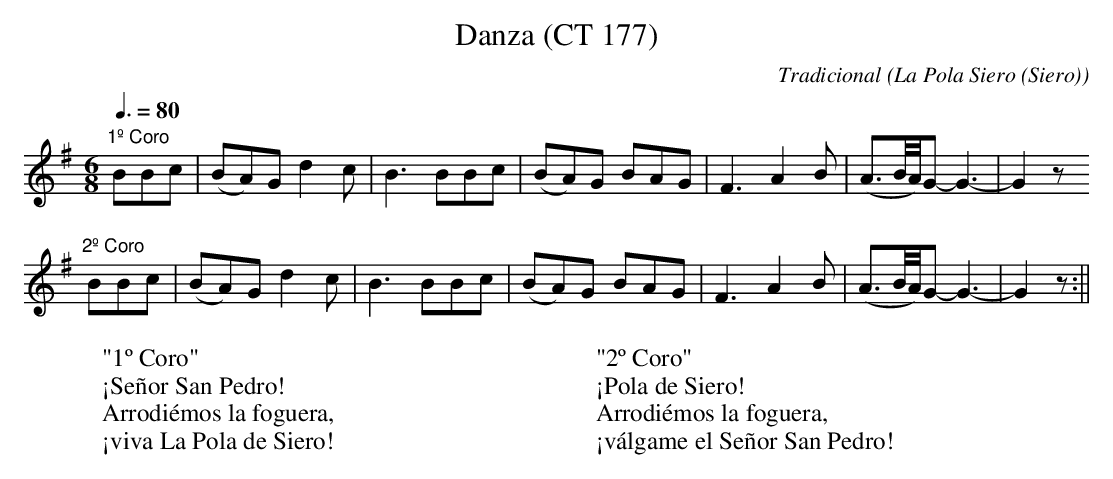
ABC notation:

X:1
T:Danza (CT 177)
C:Tradicional
O:La Pola Siero (Siero)
M:6/8
L:1/8
Q:3/8=80
W:"1º Coro"
W:¡Señor San Pedro!
W:Arrodiémos la foguera,
W:¡viva La Pola de Siero!
W:
W:"2º Coro"
W:¡Pola de Siero!
W:Arrodiémos la foguera,
W:¡válgame el Señor San Pedro!
K:G
"1º Coro"
BBc|(BA)G d2 c|B3 BBc|(BA)G BAG|F3 A2 B|(A3/2B/4A/4)G-G3-|G2 z
"2º Coro"
BBc|(BA)G d2 c|B3 BBc|(BA)G BAG|F3 A2 B|(A3/2B/4A/4)G-G3-|G2 z :||
